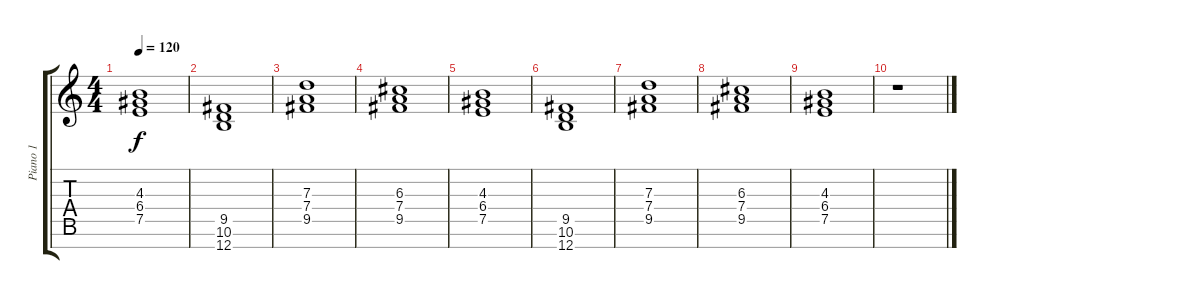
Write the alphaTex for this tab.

\track ("Piano 1" "Piano 1") {instrument acousticgrandpiano}
\staff {score tabs}
\tuning (E5 B4 G4 D4 A3 E3 B2) {hide}
\ts (4 4)
\tempo 120
\clef g2
\ks c
(4.3 6.4 7.5).1{dy f} |
(9.5 10.6 12.7).1 |
(7.3 7.4 9.5).1 |
(6.3 7.4 9.5).1 |
(4.3 6.4 7.5).1 |
(9.5 10.6 12.7).1 |
(7.3 7.4 9.5).1 |
(6.3 7.4 9.5).1 |
(4.3 6.4 7.5).1 |
r.1
